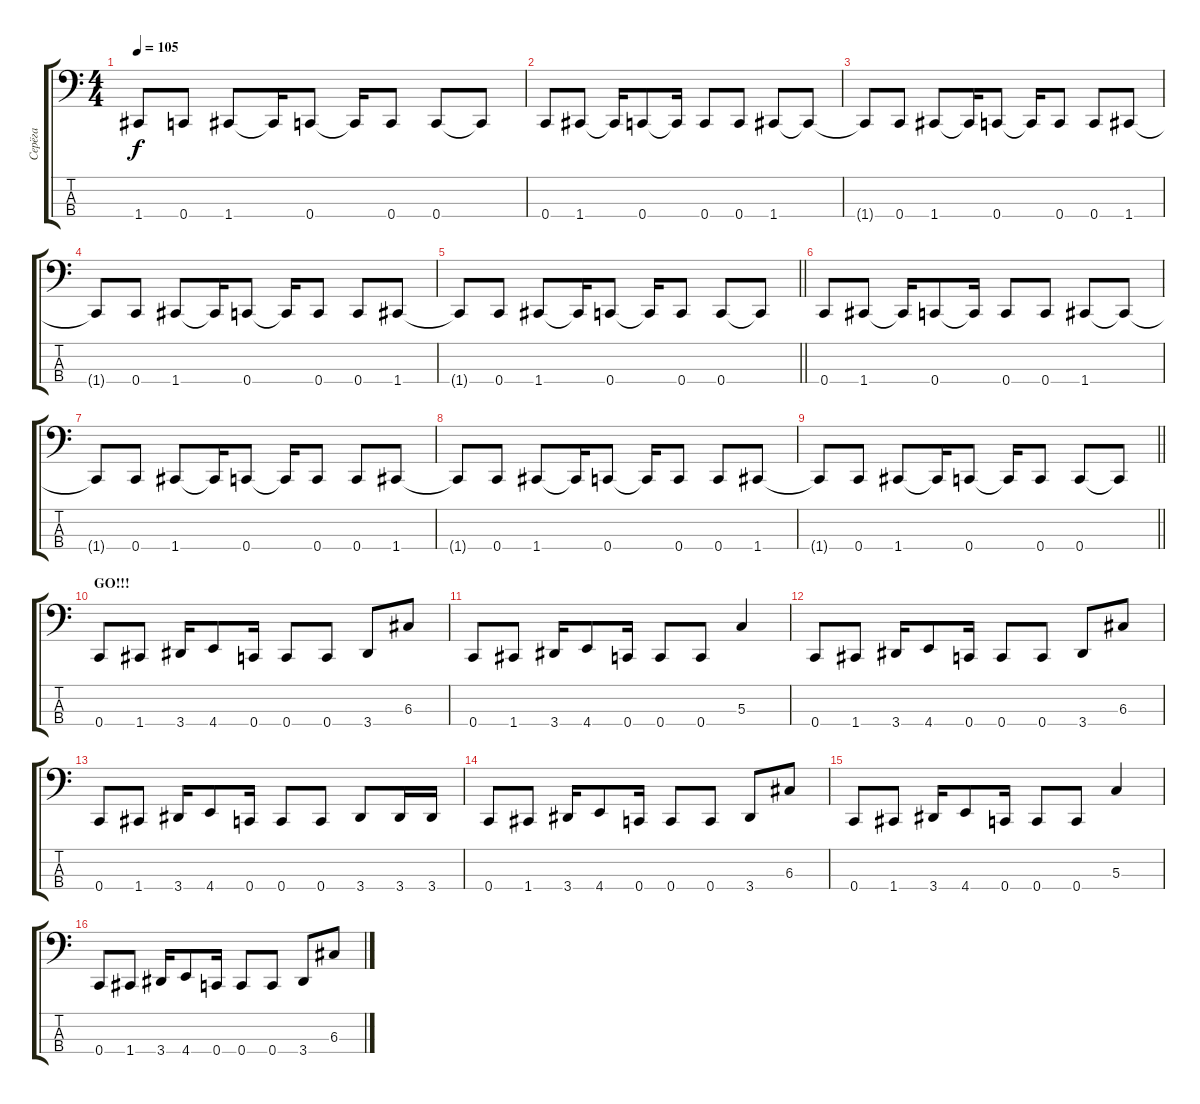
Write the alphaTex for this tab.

\track ("Серёга" "Серёга") {instrument electricbasspick}
\staff {score tabs}
\tuning (F2 C2 G1 C1) {hide}
\ts (4 4)
\tempo 105
\clef f4
\ks c
1.4{t}.8{dy f} 0.4.8 1.4.8 1.4{t}.16 0.4.8 0.4{t}.16 0.4.8 0.4.8 0.4{t}.8 |
0.4.8 1.4.8 1.4{t}.16 0.4.8 0.4{t}.16 0.4.8 0.4.8 1.4.8 1.4{t}.8 |
1.4{t}.8 0.4.8 1.4.8 1.4{t}.16 0.4.8 0.4{t}.16 0.4.8 0.4.8 1.4.8 |
1.4{t}.8 0.4.8 1.4.8 1.4{t}.16 0.4.8 0.4{t}.16 0.4.8 0.4.8 1.4.8 |
\barLineRight lightlight
1.4{t}.8 0.4.8 1.4.8 1.4{t}.16 0.4.8 0.4{t}.16 0.4.8 0.4.8 0.4{t}.8 |
0.4.8 1.4.8 1.4{t}.16 0.4.8 0.4{t}.16 0.4.8 0.4.8 1.4.8 1.4{t}.8 |
1.4{t}.8 0.4.8 1.4.8 1.4{t}.16 0.4.8 0.4{t}.16 0.4.8 0.4.8 1.4.8 |
1.4{t}.8 0.4.8 1.4.8 1.4{t}.16 0.4.8 0.4{t}.16 0.4.8 0.4.8 1.4.8 |
\barLineRight lightlight
1.4{t}.8 0.4.8 1.4.8 1.4{t}.16 0.4.8 0.4{t}.16 0.4.8 0.4.8 0.4{t}.8 |
\section ("" "GO!!!")
0.4.8 1.4.8 3.4.16 4.4.8 0.4.16 0.4.8 0.4.8 3.4.8 6.3.8 |
0.4.8 1.4.8 3.4.16 4.4.8 0.4.16 0.4.8 0.4.8 5.3.4 |
0.4.8 1.4.8 3.4.16 4.4.8 0.4.16 0.4.8 0.4.8 3.4.8 6.3.8 |
0.4.8 1.4.8 3.4.16 4.4.8 0.4.16 0.4.8 0.4.8 3.4.8 3.4.16 3.4.16 |
0.4.8 1.4.8 3.4.16 4.4.8 0.4.16 0.4.8 0.4.8 3.4.8 6.3.8 |
0.4.8 1.4.8 3.4.16 4.4.8 0.4.16 0.4.8 0.4.8 5.3.4 |
0.4.8 1.4.8 3.4.16 4.4.8 0.4.16 0.4.8 0.4.8 3.4.8 6.3.8
